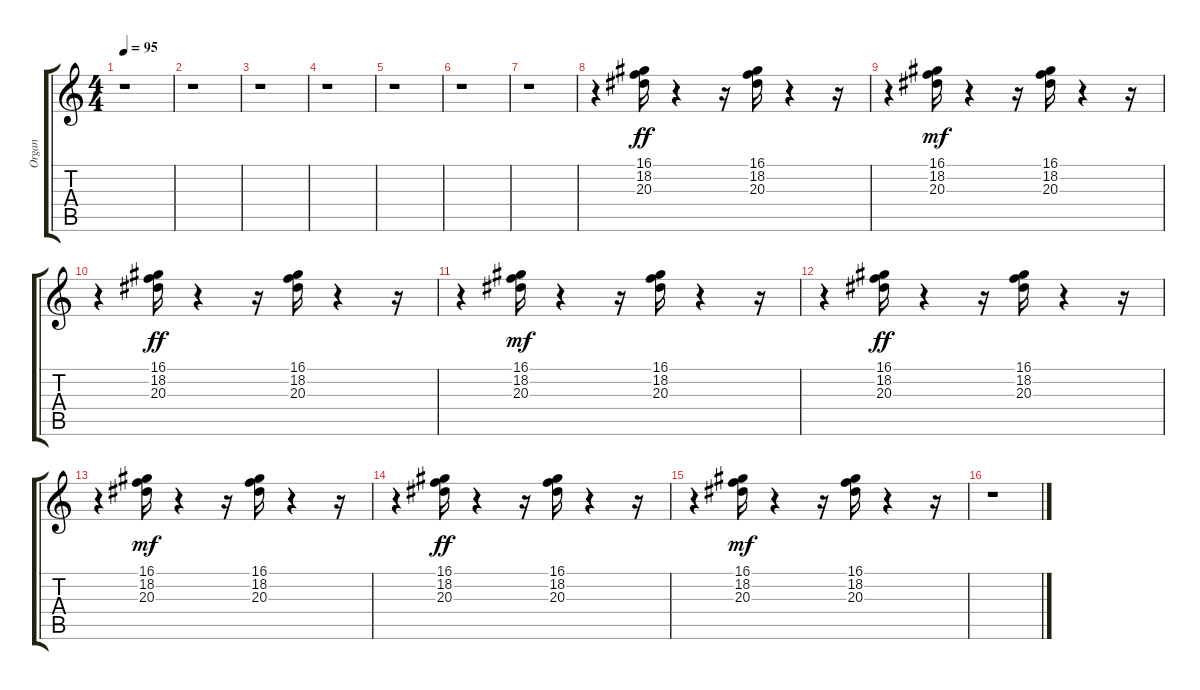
\track ("Organ" "Organ") {instrument drawbarorgan}
\staff {score tabs}
\tuning (E4 B3 G3 D3 A2 E2) {hide}
\ts (4 4)
\tempo 95
\clef g2
\ks c
r.1{dy ff} |
r.1 |
r.1 |
r.1 |
r.1 |
r.1 |
r.1 |
r.4 (16.1 18.2 20.3).16 r.4 r.16 (16.1 18.2 20.3).16 r.4 r.16 |
r.4 (16.1 18.2 20.3).16{dy mf} r.4 r.16 (16.1 18.2 20.3).16 r.4 r.16 |
r.4 (16.1 18.2 20.3).16{dy ff} r.4 r.16 (16.1 18.2 20.3).16 r.4 r.16 |
r.4 (16.1 18.2 20.3).16{dy mf} r.4 r.16 (16.1 18.2 20.3).16 r.4 r.16 |
r.4 (16.1 18.2 20.3).16{dy ff} r.4 r.16 (16.1 18.2 20.3).16 r.4 r.16 |
r.4 (16.1 18.2 20.3).16{dy mf} r.4 r.16 (16.1 18.2 20.3).16 r.4 r.16 |
r.4 (16.1 18.2 20.3).16{dy ff} r.4 r.16 (16.1 18.2 20.3).16 r.4 r.16 |
r.4 (16.1 18.2 20.3).16{dy mf} r.4 r.16 (16.1 18.2 20.3).16 r.4 r.16 |
r.1
